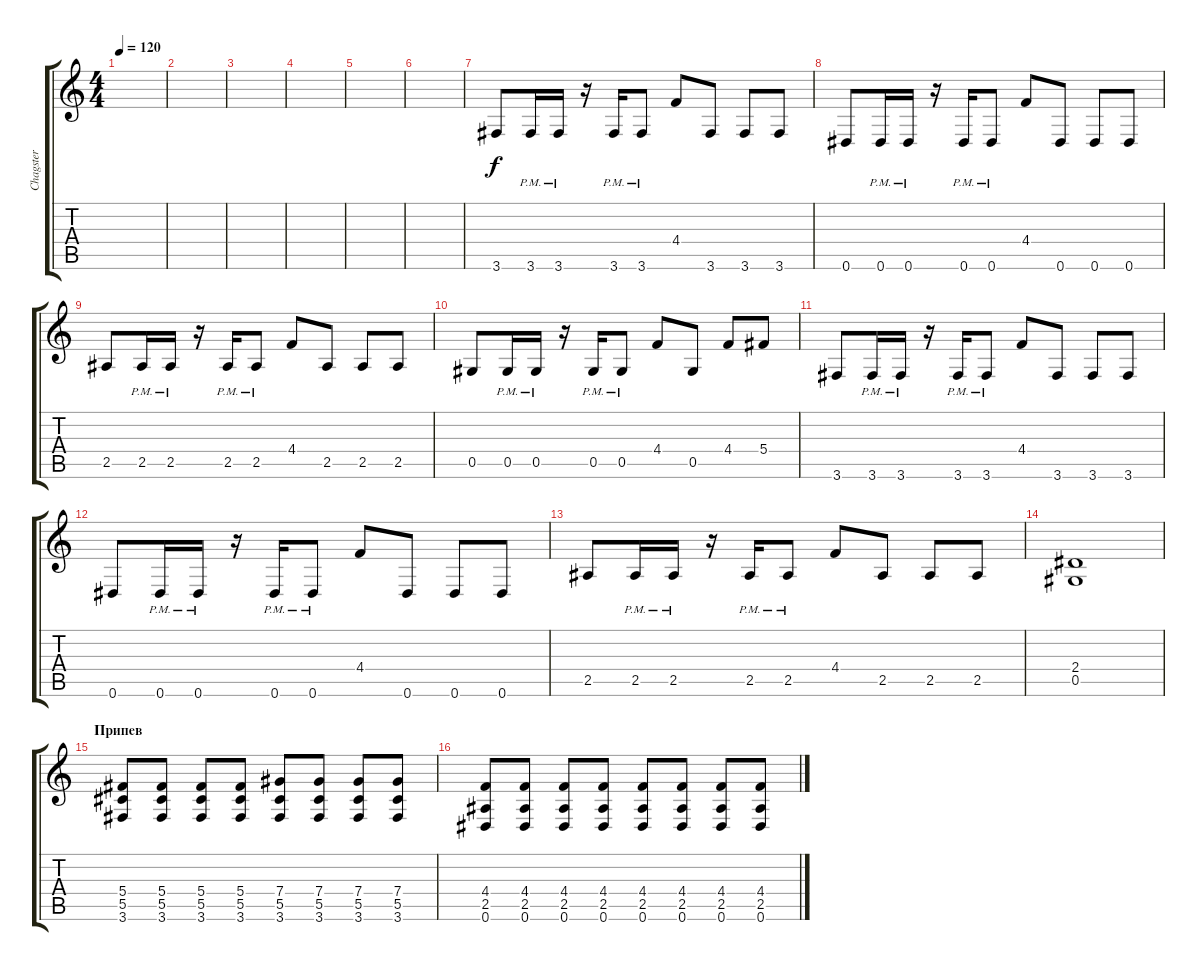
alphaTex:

\track ("Chagster" "Chagster") {instrument distortionguitar}
\staff {score tabs}
\tuning (Eb4 Bb3 Gb3 Db3 Ab2 Eb2) {hide}
\ts (4 4)
\tempo 120
\clef g2
\ks c
|
|
|
|
|
|
3.6.8 3.6{pm}.16 3.6{pm}.16 r.16 3.6{pm}.16 3.6{pm}.8 4.4.8 3.6.8 3.6.8 3.6.8 |
0.6.8 0.6{pm}.16 0.6{pm}.16 r.16 0.6{pm}.16 0.6{pm}.8 4.4.8 0.6.8 0.6.8 0.6.8 |
2.5.8 2.5{pm}.16 2.5{pm}.16 r.16 2.5{pm}.16 2.5{pm}.8 4.4.8 2.5.8 2.5.8 2.5.8 |
0.5.8 0.5{pm}.16 0.5{pm}.16 r.16 0.5{pm}.16 0.5{pm}.8 4.4.8 0.5.8 4.4.8 5.4.8 |
3.6.8 3.6{pm}.16 3.6{pm}.16 r.16 3.6{pm}.16 3.6{pm}.8 4.4.8 3.6.8 3.6.8 3.6.8 |
0.6.8 0.6{pm}.16 0.6{pm}.16 r.16 0.6{pm}.16 0.6{pm}.8 4.4.8 0.6.8 0.6.8 0.6.8 |
2.5.8 2.5{pm}.16 2.5{pm}.16 r.16 2.5{pm}.16 2.5{pm}.8 4.4.8 2.5.8 2.5.8 2.5.8 |
(2.4 0.5).1 |
\section ("" "Припев")
(5.4 5.5 3.6).8 (5.4 5.5 3.6).8 (5.4 5.5 3.6).8 (5.4 5.5 3.6).8 (7.4 5.5 3.6).8 (7.4 5.5 3.6).8 (7.4 5.5 3.6).8 (7.4 5.5 3.6).8 |
(4.4 2.5 0.6).8 (4.4 2.5 0.6).8 (4.4 2.5 0.6).8 (4.4 2.5 0.6).8 (4.4 2.5 0.6).8 (4.4 2.5 0.6).8 (4.4 2.5 0.6).8 (4.4 2.5 0.6).8
